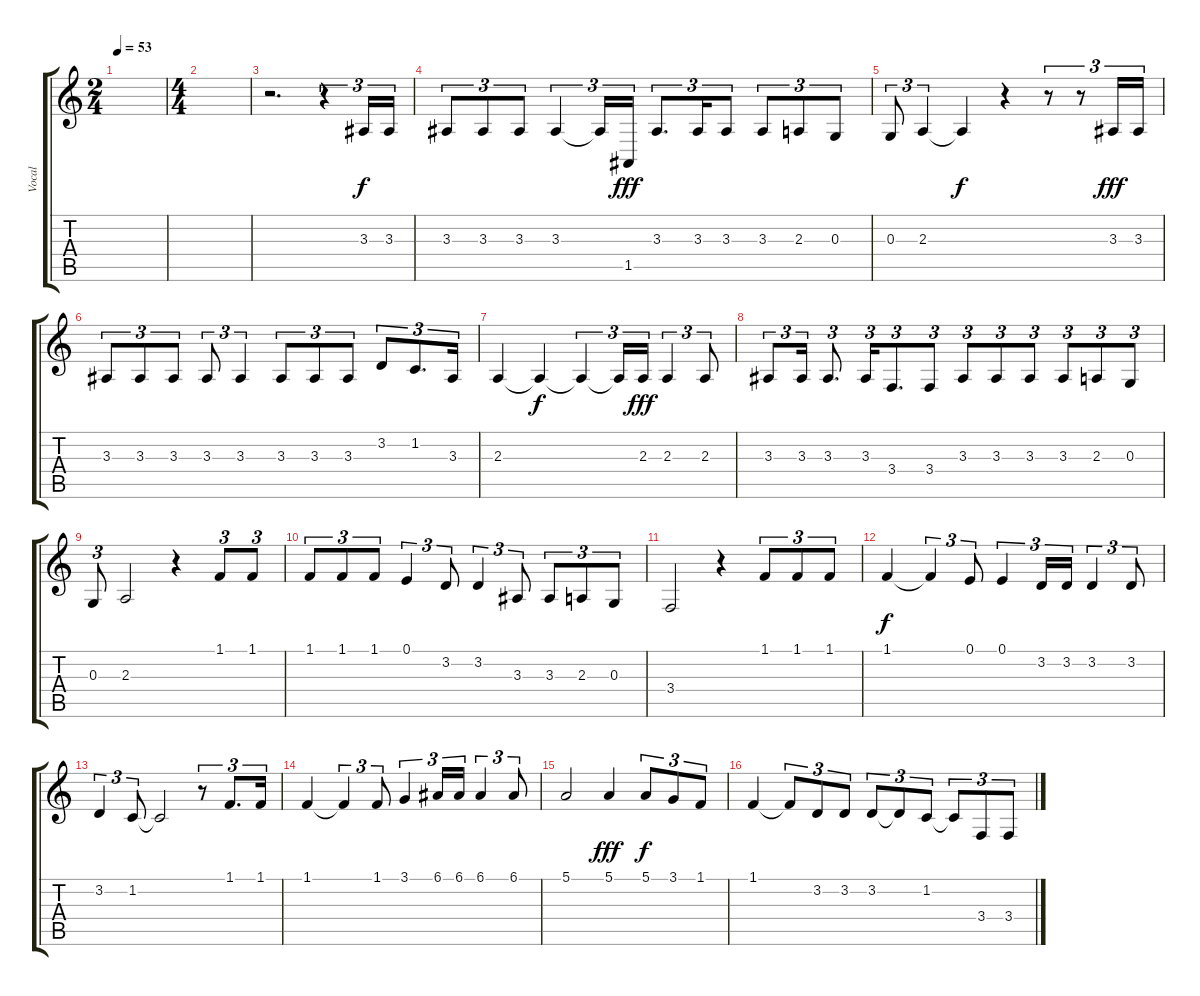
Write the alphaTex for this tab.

\track ("Vocal" "Vocal") {instrument lead1square}
\staff {score tabs}
\tuning (E4 B3 G3 D3 A2 E2) {hide}
\ts (2 4)
\tempo 53
\clef g2
\ks c
|
\ts (4 4)
|
r.2{d} r.4{tu (3 2)} 3.3.16{tu (3 2)} 3.3.16{tu (3 2)} |
3.3.8{tu (3 2)} 3.3.8{tu (3 2)} 3.3.8{tu (3 2)} 3.3.4{tu (3 2)} 3.3{t}.16{tu (3 2) dy f} 1.5.16{tu (3 2) dy fff} 3.3.8{d tu (3 2)} 3.3.16{tu (3 2)} 3.3.8{tu (3 2)} 3.3.8{tu (3 2)} 2.3.8{tu (3 2)} 0.3.8{tu (3 2)} |
0.3.8{tu (3 2)} 2.3.4{tu (3 2)} 2.3{t}.4{dy f} r.4 r.8{tu (3 2)} r.8{tu (3 2)} 3.3.16{tu (3 2) dy fff} 3.3.16{tu (3 2)} |
3.3.8{tu (3 2)} 3.3.8{tu (3 2)} 3.3.8{tu (3 2)} 3.3.8{tu (3 2)} 3.3.4{tu (3 2)} 3.3.8{tu (3 2)} 3.3.8{tu (3 2)} 3.3.8{tu (3 2)} 3.2.8{tu (3 2)} 1.2.8{d tu (3 2)} 3.3.16{tu (3 2)} |
2.3.4 2.3{t}.4{dy f} 2.3{t}.4{tu (3 2)} 2.3{t}.16{tu (3 2)} 2.3.16{tu (3 2) dy fff} 2.3.4{tu (3 2)} 2.3.8{tu (3 2)} |
3.3.8{tu (3 2)} 3.3.16{tu (3 2)} 3.3.8{d tu (3 2)} 3.3.16{tu (3 2)} 3.4.8{d tu (3 2)} 3.4.8{tu (3 2)} 3.3.8{tu (3 2)} 3.3.8{tu (3 2)} 3.3.8{tu (3 2)} 3.3.8{tu (3 2)} 2.3.8{tu (3 2)} 0.3.8{tu (3 2)} |
0.3.8{tu (3 2)} 2.3.2 r.4 1.1.8{tu (3 2)} 1.1.8{tu (3 2)} |
1.1.8{tu (3 2)} 1.1.8{tu (3 2)} 1.1.8{tu (3 2)} 0.1.4{tu (3 2)} 3.2.8{tu (3 2)} 3.2.4{tu (3 2)} 3.3.8{tu (3 2)} 3.3.8{tu (3 2)} 2.3.8{tu (3 2)} 0.3.8{tu (3 2)} |
3.4.2 r.4 1.1.8{tu (3 2)} 1.1.8{tu (3 2)} 1.1.8{tu (3 2)} |
1.1.4{dy f volume 14} 1.1{t}.4{tu (3 2)} 0.1.8{tu (3 2)} 0.1.4{tu (3 2)} 3.2.16{tu (3 2)} 3.2.16{tu (3 2)} 3.2.4{tu (3 2)} 3.2.8{tu (3 2)} |
3.2.4{tu (3 2)} 1.2.8{tu (3 2)} 1.2{t}.2 r.8{tu (3 2)} 1.1.8{d tu (3 2)} 1.1.16{tu (3 2)} |
1.1.4 1.1{t}.4{tu (3 2)} 1.1.8{tu (3 2)} 3.1.4{tu (3 2)} 6.1.16{tu (3 2)} 6.1.16{tu (3 2)} 6.1.4{tu (3 2)} 6.1.8{tu (3 2)} |
5.1.2 5.1.4{dy fff} 5.1.8{tu (3 2) dy f} 3.1.8{tu (3 2)} 1.1.8{tu (3 2)} |
1.1.4 1.1{t}.8{tu (3 2)} 3.2.8{tu (3 2)} 3.2.8{tu (3 2)} 3.2.8{tu (3 2)} 3.2{t}.8{tu (3 2)} 1.2.8{tu (3 2)} 1.2{t}.8{tu (3 2)} 3.4.8{tu (3 2)} 3.4.8{tu (3 2)}
